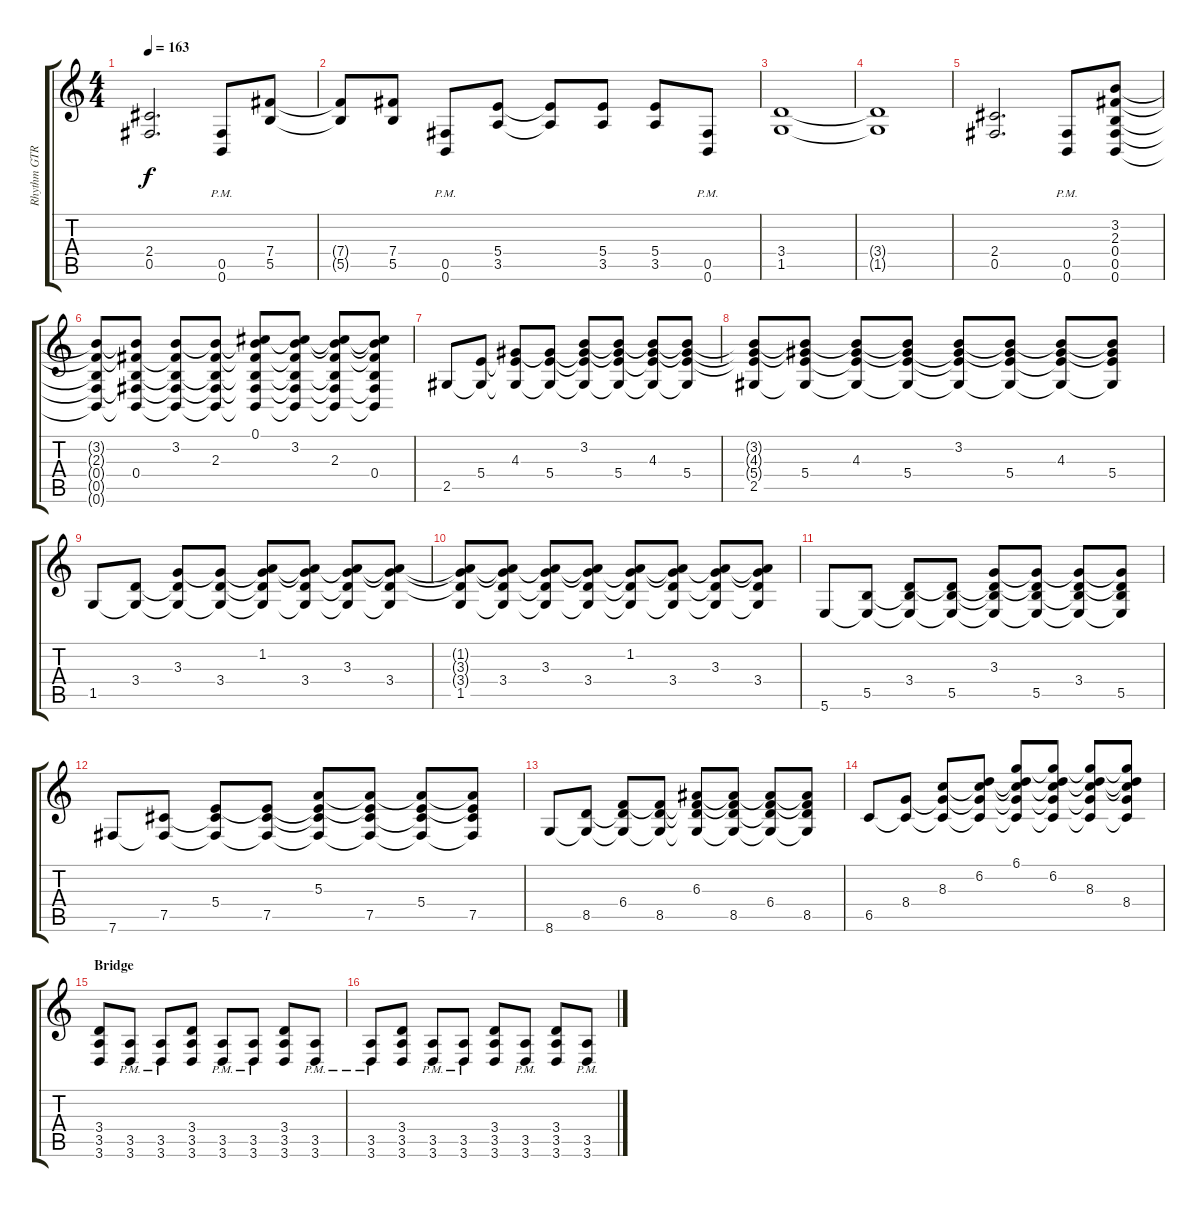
\track ("Rhythm GTR 1" "Rhythm GTR") {instrument overdrivenguitar}
\staff {score tabs}
\tuning (Db4 Ab3 E3 B2 Gb2 B1) {hide}
\ts (4 4)
\tempo 163
\clef g2
\ks aminor
(2.4 0.5).2{d dy f} (0.5{pm} 0.6{pm}).8 (7.4 5.5).8 |
(7.4{t} 5.5{t}).8 (7.4 5.5).8 (0.5{pm} 0.6{pm}).8 (5.4 3.5).8 (5.4{t} 3.5{t}).8 (5.4 3.5).8 (5.4 3.5).8 (0.5{pm} 0.6{pm}).8 |
(3.4 1.5).1 |
(3.4{t} 1.5{t}).1 |
(2.4 0.5).2{d} (0.5{pm} 0.6{pm}).8 (3.2 2.3 0.4 0.5 0.6).8 |
(3.2{t} 2.3{t} 0.4{t} 0.5{t} 0.6{t}).8 (3.2{t} 2.3{t} 0.4 0.5{t} 0.6{t}).8 (3.2 2.3{t} 0.4{t} 0.5{t} 0.6{t}).8 (3.2{t} 2.3 0.4{t} 0.5{t} 0.6{t}).8 (0.1 3.2{t} 2.3{t} 0.4{t} 0.5{t} 0.6{t}).8 (0.1{t} 3.2 2.3{t} 0.4{t} 0.5{t} 0.6{t}).8 (0.1{t} 3.2{t} 2.3 0.4{t} 0.5{t} 0.6{t}).8 (0.1{t} 3.2{t} 2.3{t} 0.4 0.5{t} 0.6{t}).8 |
2.5.8 (5.4 2.5{t}).8 (4.3 5.4{t} 2.5{t}).8 (4.3{t} 5.4 2.5{t}).8 (3.2 4.3{t} 5.4{t} 2.5{t}).8 (3.2{t} 4.3{t} 5.4 2.5{t}).8 (3.2{t} 4.3 5.4{t} 2.5{t}).8 (3.2{t} 4.3{t} 5.4 2.5{t}).8 |
(3.2{t} 4.3{t} 5.4{t} 2.5).8 (3.2{t} 4.3{t} 5.4 2.5{t}).8 (3.2{t} 4.3 5.4{t} 2.5{t}).8 (3.2{t} 4.3{t} 5.4 2.5{t}).8 (3.2 4.3{t} 5.4{t} 2.5{t}).8 (3.2{t} 4.3{t} 5.4 2.5{t}).8 (3.2{t} 4.3 5.4{t} 2.5{t}).8 (3.2{t} 4.3{t} 5.4 2.5{t}).8 |
1.5.8 (3.4 1.5{t}).8 (3.3 3.4{t} 1.5{t}).8 (3.3{t} 3.4 1.5{t}).8 (1.2 3.3{t} 3.4{t} 1.5{t}).8 (1.2{t} 3.3{t} 3.4 1.5{t}).8 (1.2{t} 3.3 3.4{t} 1.5{t}).8 (1.2{t} 3.3{t} 3.4 1.5{t}).8 |
(1.2{t} 3.3{t} 3.4{t} 1.5).8 (1.2{t} 3.3{t} 3.4 1.5{t}).8 (1.2{t} 3.3 3.4{t} 1.5{t}).8 (1.2{t} 3.3{t} 3.4 1.5{t}).8 (1.2 3.3{t} 3.4{t} 1.5{t}).8 (1.2{t} 3.3{t} 3.4 1.5{t}).8 (1.2{t} 3.3 3.4{t} 1.5{t}).8 (1.2{t} 3.3{t} 3.4 1.5{t}).8 |
5.6.8 (5.5 5.6{t}).8 (3.4 5.5{t} 5.6{t}).8 (3.4{t} 5.5 5.6{t}).8 (3.3 3.4{t} 5.5{t} 5.6{t}).8 (3.3{t} 3.4{t} 5.5 5.6{t}).8 (3.3{t} 3.4 5.5{t} 5.6{t}).8 (3.3{t} 3.4{t} 5.5 5.6{t}).8 |
7.6.8 (7.5 7.6{t}).8 (5.4 7.5{t} 7.6{t}).8 (5.4{t} 7.5 7.6{t}).8 (5.3 5.4{t} 7.5{t} 7.6{t}).8 (5.3{t} 5.4{t} 7.5 7.6{t}).8 (5.3{t} 5.4 7.5{t} 7.6{t}).8 (5.3{t} 5.4{t} 7.5 7.6{t}).8 |
8.6.8 (8.5 8.6{t}).8 (6.4 8.5{t} 8.6{t}).8 (6.4{t} 8.5 8.6{t}).8 (6.3 6.4{t} 8.5{t} 8.6{t}).8 (6.3{t} 6.4{t} 8.5 8.6{t}).8 (6.3{t} 6.4 8.5{t} 8.6{t}).8 (6.3{t} 6.4{t} 8.5 8.6{t}).8 |
6.5.8 (8.4 6.5{t}).8 (8.3 8.4{t} 6.5{t}).8 (6.2 8.3{t} 8.4{t} 6.5{t}).8 (6.1 6.2{t} 8.3{t} 8.4{t} 6.5{t}).8 (6.1{t} 6.2 8.3{t} 8.4{t} 6.5{t}).8 (6.1{t} 6.2{t} 8.3 8.4{t} 6.5{t}).8 (6.1{t} 6.2{t} 8.3{t} 8.4 6.5{t}).8 |
\section ("" "Bridge")
(3.4 3.5 3.6).8 (3.5{pm} 3.6{pm}).8 (3.5{pm} 3.6{pm}).8 (3.4 3.5 3.6).8 (3.5{pm} 3.6{pm}).8 (3.5{pm} 3.6{pm}).8 (3.4 3.5 3.6).8 (3.5{pm} 3.6{pm}).8 |
(3.5{pm} 3.6{pm}).8 (3.4 3.5 3.6).8 (3.5{pm} 3.6{pm}).8 (3.5{pm} 3.6{pm}).8 (3.4 3.5 3.6).8 (3.5{pm} 3.6{pm}).8 (3.4 3.5 3.6).8 (3.5{pm} 3.6{pm}).8
